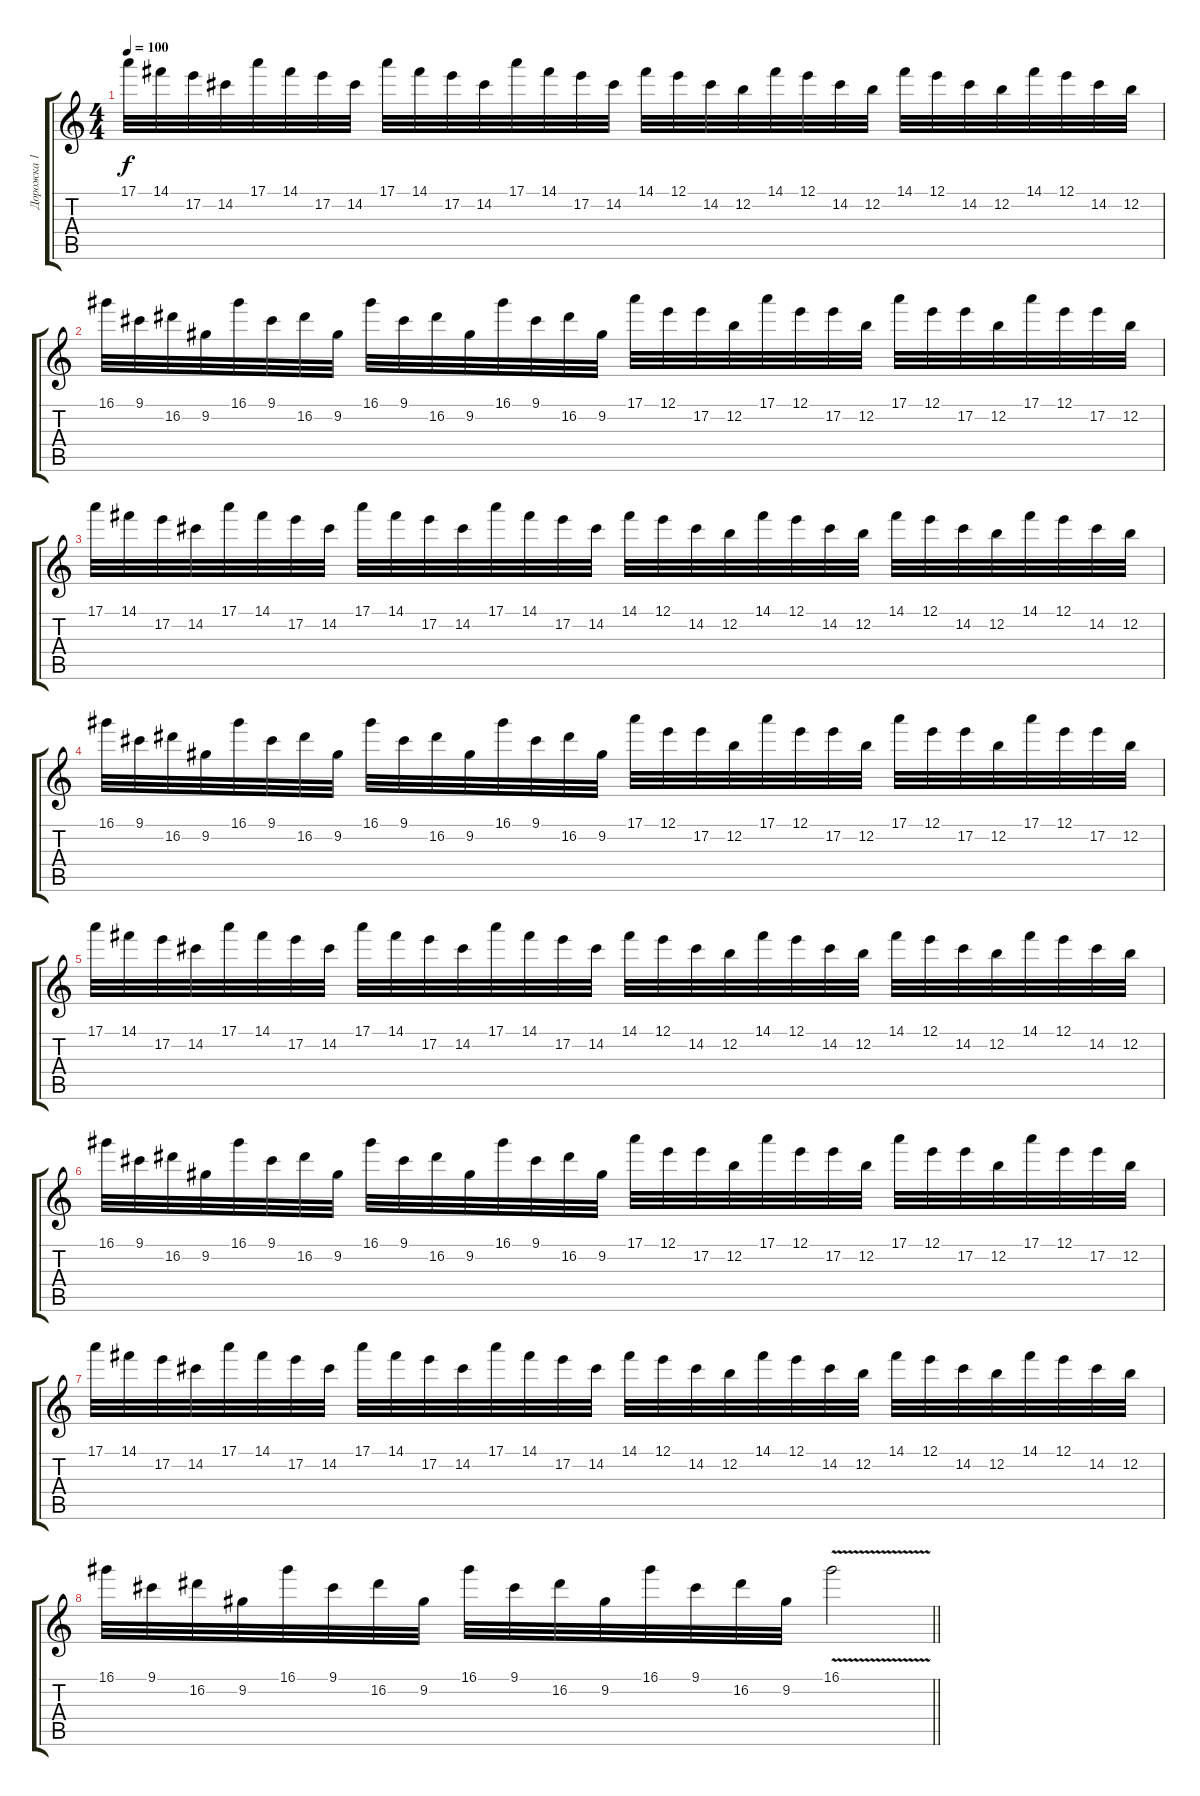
\track ("Дорожка 1" "Дорожка 1") {instrument distortionguitar}
\staff {score tabs}
\tuning (E4 B3 G3 D3 A2 E2) {hide}
\ts (4 4)
\tempo 100
\clef g2
\ks c
17.1.32{dy f} 14.1.32 17.2.32 14.2.32 17.1.32 14.1.32 17.2.32 14.2.32 17.1.32 14.1.32 17.2.32 14.2.32 17.1.32 14.1.32 17.2.32 14.2.32 14.1.32 12.1.32 14.2.32 12.2.32 14.1.32 12.1.32 14.2.32 12.2.32 14.1.32 12.1.32 14.2.32 12.2.32 14.1.32 12.1.32 14.2.32 12.2.32 |
16.1.32 9.1.32 16.2.32 9.2.32 16.1.32 9.1.32 16.2.32 9.2.32 16.1.32 9.1.32 16.2.32 9.2.32 16.1.32 9.1.32 16.2.32 9.2.32 17.1.32 12.1.32 17.2.32 12.2.32 17.1.32 12.1.32 17.2.32 12.2.32 17.1.32 12.1.32 17.2.32 12.2.32 17.1.32 12.1.32 17.2.32 12.2.32 |
17.1.32 14.1.32 17.2.32 14.2.32 17.1.32 14.1.32 17.2.32 14.2.32 17.1.32 14.1.32 17.2.32 14.2.32 17.1.32 14.1.32 17.2.32 14.2.32 14.1.32 12.1.32 14.2.32 12.2.32 14.1.32 12.1.32 14.2.32 12.2.32 14.1.32 12.1.32 14.2.32 12.2.32 14.1.32 12.1.32 14.2.32 12.2.32 |
16.1.32 9.1.32 16.2.32 9.2.32 16.1.32 9.1.32 16.2.32 9.2.32 16.1.32 9.1.32 16.2.32 9.2.32 16.1.32 9.1.32 16.2.32 9.2.32 17.1.32 12.1.32 17.2.32 12.2.32 17.1.32 12.1.32 17.2.32 12.2.32 17.1.32 12.1.32 17.2.32 12.2.32 17.1.32 12.1.32 17.2.32 12.2.32 |
17.1.32 14.1.32 17.2.32 14.2.32 17.1.32 14.1.32 17.2.32 14.2.32 17.1.32 14.1.32 17.2.32 14.2.32 17.1.32 14.1.32 17.2.32 14.2.32 14.1.32 12.1.32 14.2.32 12.2.32 14.1.32 12.1.32 14.2.32 12.2.32 14.1.32 12.1.32 14.2.32 12.2.32 14.1.32 12.1.32 14.2.32 12.2.32 |
16.1.32 9.1.32 16.2.32 9.2.32 16.1.32 9.1.32 16.2.32 9.2.32 16.1.32 9.1.32 16.2.32 9.2.32 16.1.32 9.1.32 16.2.32 9.2.32 17.1.32 12.1.32 17.2.32 12.2.32 17.1.32 12.1.32 17.2.32 12.2.32 17.1.32 12.1.32 17.2.32 12.2.32 17.1.32 12.1.32 17.2.32 12.2.32 |
17.1.32 14.1.32 17.2.32 14.2.32 17.1.32 14.1.32 17.2.32 14.2.32 17.1.32 14.1.32 17.2.32 14.2.32 17.1.32 14.1.32 17.2.32 14.2.32 14.1.32 12.1.32 14.2.32 12.2.32 14.1.32 12.1.32 14.2.32 12.2.32 14.1.32 12.1.32 14.2.32 12.2.32 14.1.32 12.1.32 14.2.32 12.2.32 |
\barLineRight lightlight
16.1.32 9.1.32 16.2.32 9.2.32 16.1.32 9.1.32 16.2.32 9.2.32 16.1.32 9.1.32 16.2.32 9.2.32 16.1.32 9.1.32 16.2.32 9.2.32 16.1{v}.2
